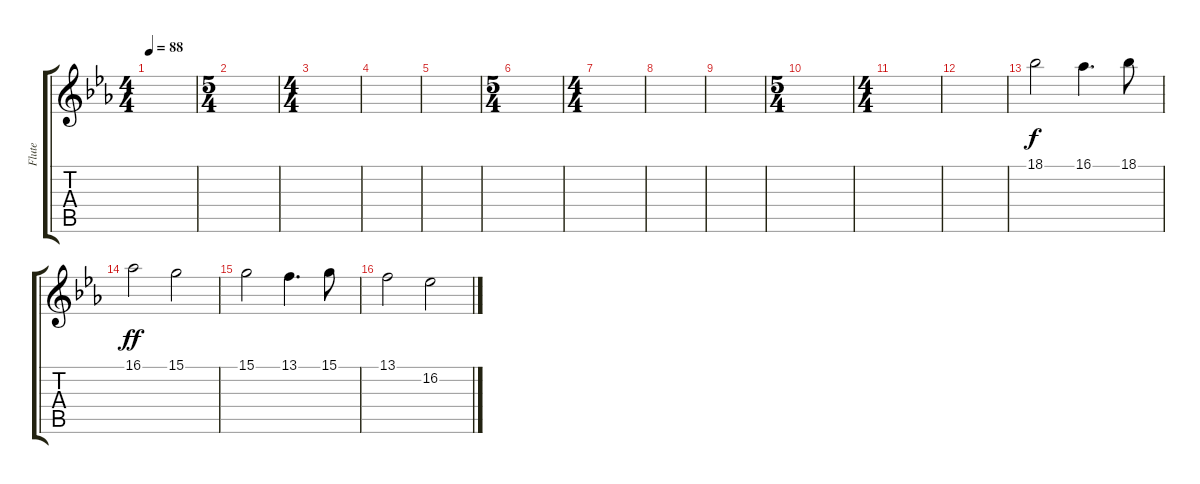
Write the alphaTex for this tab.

\track ("Flute" "Flute") {instrument flute}
\staff {score tabs}
\tuning (E4 B3 G3 D3 A2 E2) {hide}
\ts (4 4)
\tempo 88
\clef g2
\ks cminor
|
\ts (5 4)
|
\ts (4 4)
|
|
|
\ts (5 4)
|
\ts (4 4)
|
|
|
\ts (5 4)
|
\ts (4 4)
|
|
18.1.2{dy f} 16.1.4{d} 18.1.8 |
16.1.2{dy ff} 15.1.2 |
15.1.2 13.1.4{d} 15.1.8 |
13.1.2 16.2.2
